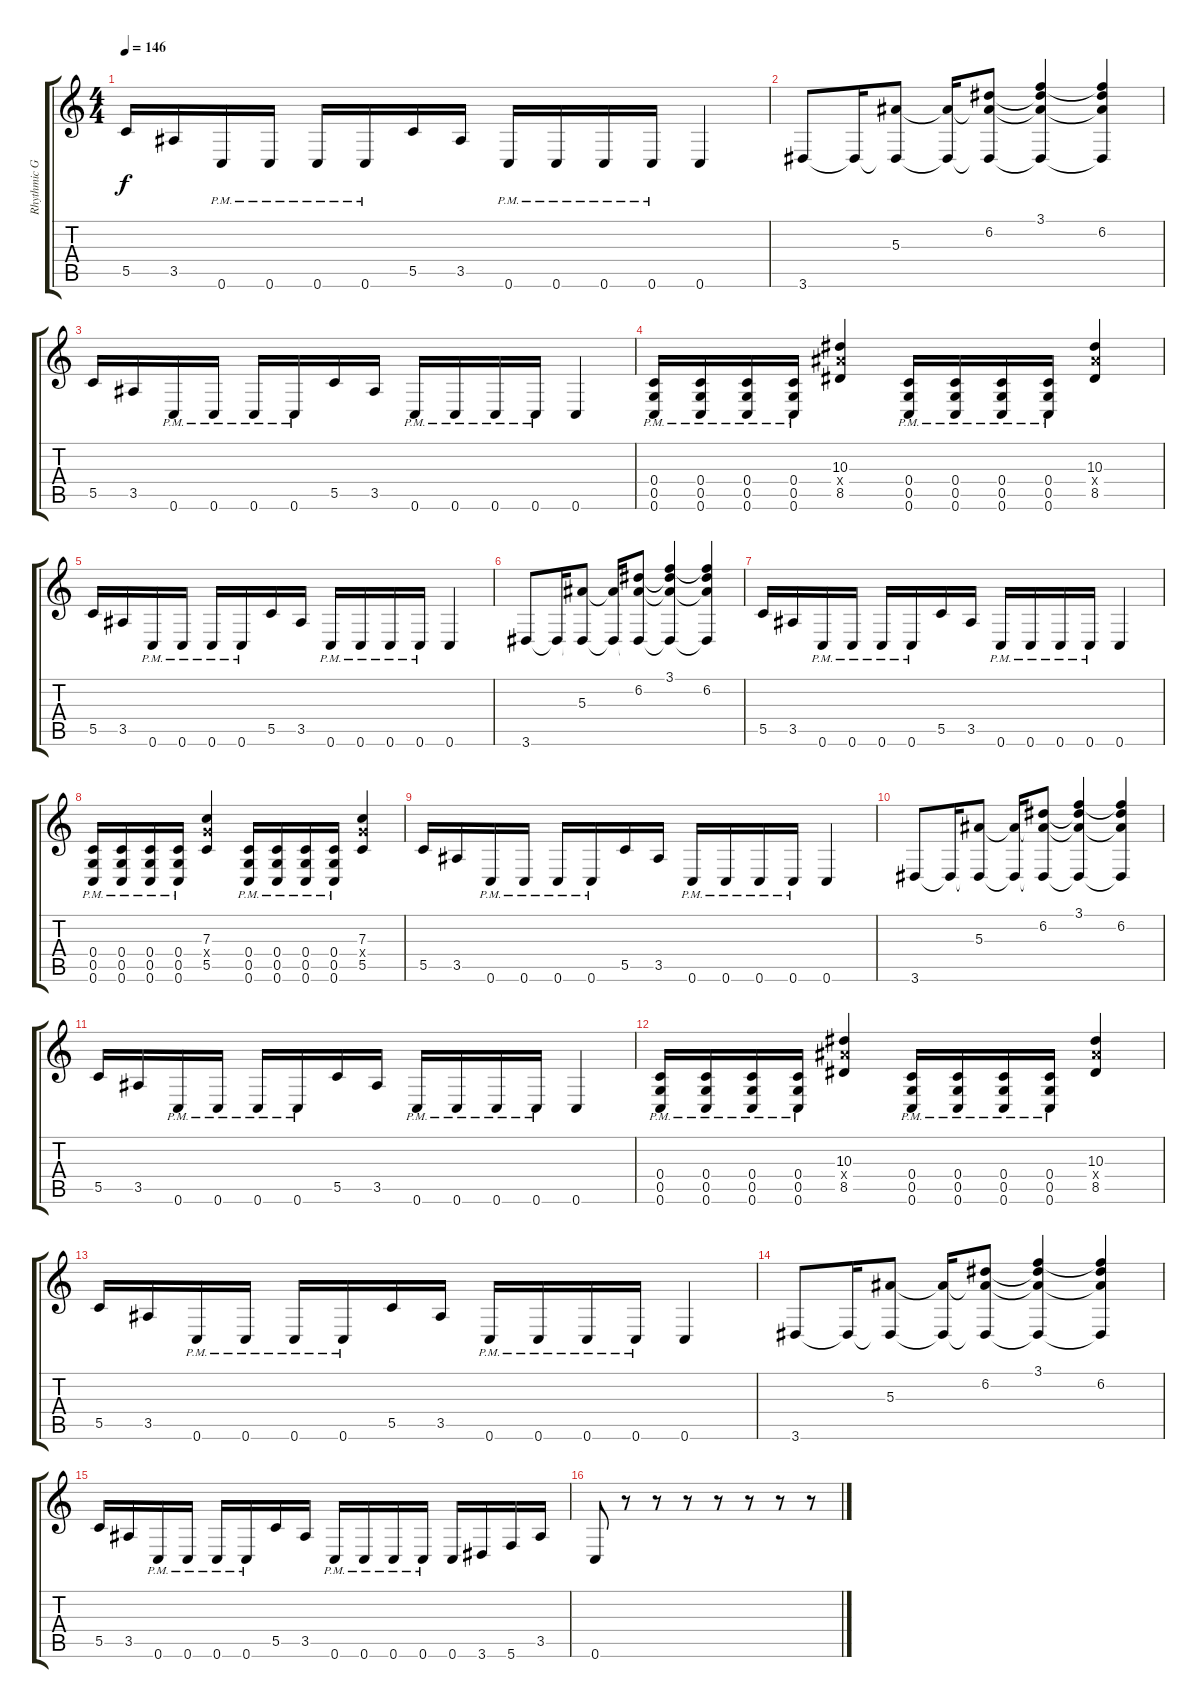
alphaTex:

\track ("Rhythmic Guitar" "Rhythmic G") {instrument distortionguitar}
\staff {score tabs}
\tuning (D4 A3 F3 C3 G2 C2) {hide}
\ts (4 4)
\tempo 146
\clef g2
\ks c
5.5.16{dy f} 3.5.16 0.6{pm}.16 0.6{pm}.16 0.6{pm}.16 0.6{pm}.16 5.5.16 3.5.16 0.6{pm}.16 0.6{pm}.16 0.6{pm}.16 0.6{pm}.16 0.6.4 |
3.6.8 3.6{t}.16 (5.3 3.6{t}).8 (5.3{t} 3.6{t}).16 (6.2 5.3{t} 3.6{t}).8 (3.1 6.2{t} 5.3{t} 3.6{t}).4 (3.1{t} 6.2 5.3{t} 3.6{t}).4 |
5.5.16 3.5.16 0.6{pm}.16 0.6{pm}.16 0.6{pm}.16 0.6{pm}.16 5.5.16 3.5.16 0.6{pm}.16 0.6{pm}.16 0.6{pm}.16 0.6{pm}.16 0.6.4 |
(0.4{pm} 0.5{pm} 0.6{pm}).16 (0.4{pm} 0.5{pm} 0.6{pm}).16 (0.4{pm} 0.5{pm} 0.6{pm}).16 (0.4{pm} 0.5{pm} 0.6{pm}).16 (10.3 10.4{x} 8.5).4 (0.4{pm} 0.5{pm} 0.6{pm}).16 (0.4{pm} 0.5{pm} 0.6{pm}).16 (0.4{pm} 0.5{pm} 0.6{pm}).16 (0.4{pm} 0.5{pm} 0.6{pm}).16 (10.3 10.4{x} 8.5).4 |
5.5.16 3.5.16 0.6{pm}.16 0.6{pm}.16 0.6{pm}.16 0.6{pm}.16 5.5.16 3.5.16 0.6{pm}.16 0.6{pm}.16 0.6{pm}.16 0.6{pm}.16 0.6.4 |
3.6.8 3.6{t}.16 (5.3 3.6{t}).8 (5.3{t} 3.6{t}).16 (6.2 5.3{t} 3.6{t}).8 (3.1 6.2{t} 5.3{t} 3.6{t}).4 (3.1{t} 6.2 5.3{t} 3.6{t}).4 |
5.5.16 3.5.16 0.6{pm}.16 0.6{pm}.16 0.6{pm}.16 0.6{pm}.16 5.5.16 3.5.16 0.6{pm}.16 0.6{pm}.16 0.6{pm}.16 0.6{pm}.16 0.6.4 |
(0.4{pm} 0.5{pm} 0.6{pm}).16 (0.4{pm} 0.5{pm} 0.6{pm}).16 (0.4{pm} 0.5{pm} 0.6{pm}).16 (0.4{pm} 0.5{pm} 0.6{pm}).16 (7.3 7.4{x} 5.5).4 (0.4{pm} 0.5{pm} 0.6{pm}).16 (0.4{pm} 0.5{pm} 0.6{pm}).16 (0.4{pm} 0.5{pm} 0.6{pm}).16 (0.4{pm} 0.5{pm} 0.6{pm}).16 (7.3 7.4{x} 5.5).4 |
5.5.16 3.5.16 0.6{pm}.16 0.6{pm}.16 0.6{pm}.16 0.6{pm}.16 5.5.16 3.5.16 0.6{pm}.16 0.6{pm}.16 0.6{pm}.16 0.6{pm}.16 0.6.4 |
3.6.8 3.6{t}.16 (5.3 3.6{t}).8 (5.3{t} 3.6{t}).16 (6.2 5.3{t} 3.6{t}).8 (3.1 6.2{t} 5.3{t} 3.6{t}).4 (3.1{t} 6.2 5.3{t} 3.6{t}).4 |
5.5.16 3.5.16 0.6{pm}.16 0.6{pm}.16 0.6{pm}.16 0.6{pm}.16 5.5.16 3.5.16 0.6{pm}.16 0.6{pm}.16 0.6{pm}.16 0.6{pm}.16 0.6.4 |
(0.4{pm} 0.5{pm} 0.6{pm}).16 (0.4{pm} 0.5{pm} 0.6{pm}).16 (0.4{pm} 0.5{pm} 0.6{pm}).16 (0.4{pm} 0.5{pm} 0.6{pm}).16 (10.3 10.4{x} 8.5).4 (0.4{pm} 0.5{pm} 0.6{pm}).16 (0.4{pm} 0.5{pm} 0.6{pm}).16 (0.4{pm} 0.5{pm} 0.6{pm}).16 (0.4{pm} 0.5{pm} 0.6{pm}).16 (10.3 10.4{x} 8.5).4 |
5.5.16 3.5.16 0.6{pm}.16 0.6{pm}.16 0.6{pm}.16 0.6{pm}.16 5.5.16 3.5.16 0.6{pm}.16 0.6{pm}.16 0.6{pm}.16 0.6{pm}.16 0.6.4 |
3.6.8 3.6{t}.16 (5.3 3.6{t}).8 (5.3{t} 3.6{t}).16 (6.2 5.3{t} 3.6{t}).8 (3.1 6.2{t} 5.3{t} 3.6{t}).4 (3.1{t} 6.2 5.3{t} 3.6{t}).4 |
5.5.16 3.5.16 0.6{pm}.16 0.6{pm}.16 0.6{pm}.16 0.6{pm}.16 5.5.16 3.5.16 0.6{pm}.16 0.6{pm}.16 0.6{pm}.16 0.6{pm}.16 0.6.16 3.6.16 5.6.16 3.5.16 |
0.6.8 r.8 r.8 r.8 r.8 r.8 r.8 r.8
